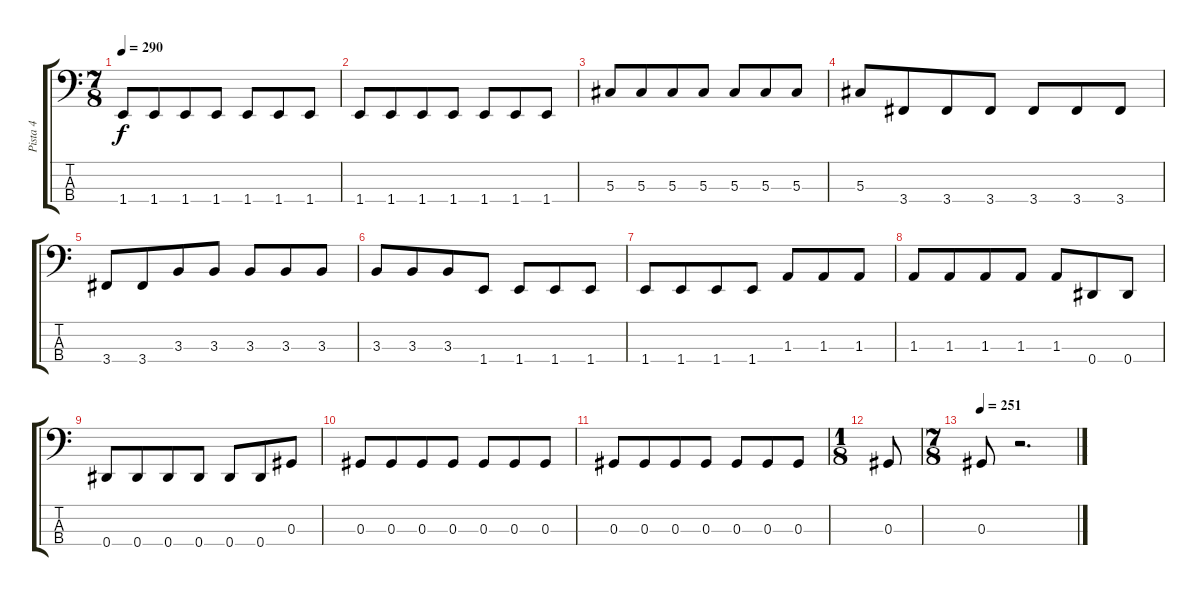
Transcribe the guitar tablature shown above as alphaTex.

\track ("Pista 4" "Pista 4") {instrument electricbassfinger}
\staff {score tabs}
\tuning (Gb2 Db2 Ab1 Eb1) {hide}
\ts (7 8)
\tempo 290
\clef f4
\ks c
1.4.8{dy f} 1.4.8 1.4.8 1.4.8 1.4.8 1.4.8 1.4.8 |
1.4.8 1.4.8 1.4.8 1.4.8 1.4.8 1.4.8 1.4.8 |
5.3.8 5.3.8 5.3.8 5.3.8 5.3.8 5.3.8 5.3.8 |
5.3.8 3.4.8 3.4.8 3.4.8 3.4.8 3.4.8 3.4.8 |
3.4.8 3.4.8 3.3.8 3.3.8 3.3.8 3.3.8 3.3.8 |
3.3.8 3.3.8 3.3.8 1.4.8 1.4.8 1.4.8 1.4.8 |
1.4.8 1.4.8 1.4.8 1.4.8 1.3.8 1.3.8 1.3.8 |
1.3.8 1.3.8 1.3.8 1.3.8 1.3.8 0.4.8 0.4.8 |
0.4.8 0.4.8 0.4.8 0.4.8 0.4.8 0.4.8 0.3.8 |
0.3.8 0.3.8 0.3.8 0.3.8 0.3.8 0.3.8 0.3.8 |
0.3.8 0.3.8 0.3.8 0.3.8 0.3.8 0.3.8 0.3.8 |
\ts (1 8)
0.3.8 |
\ts (7 8)
\tempo 251
0.3.8 r.2{d}
